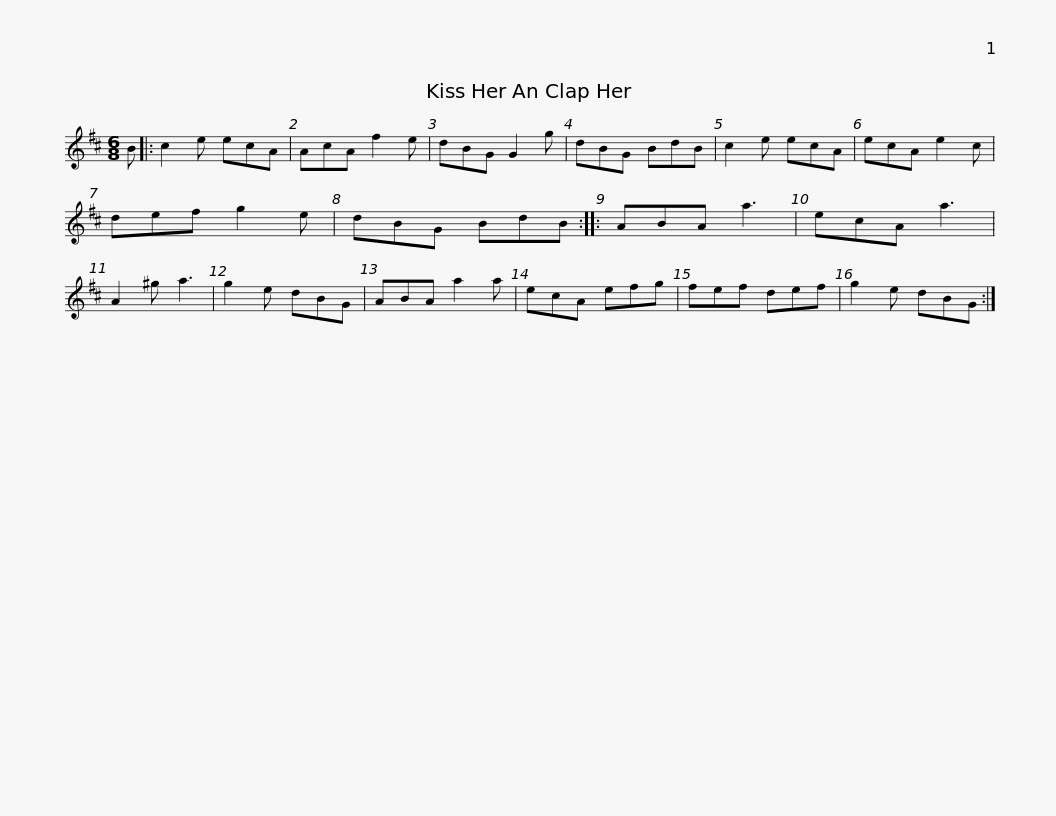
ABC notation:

X:1
L:1/8
M:6/8
I:linebreak $
K:D
V:1 treble
V:1
 B |: c2 e ecA | AcA f2 e | dBG G2 g | dBG BdB | %5
 c2 e ecA | ecA e2 c | def g2 e |$ dBG BdB :: ABA a3 | %10
 ecA a3 | A2 ^g a3 | g2 e dBG | ABA a2 a | ecA efg | %15
 fef def |$ g2 e dBG :| %17
